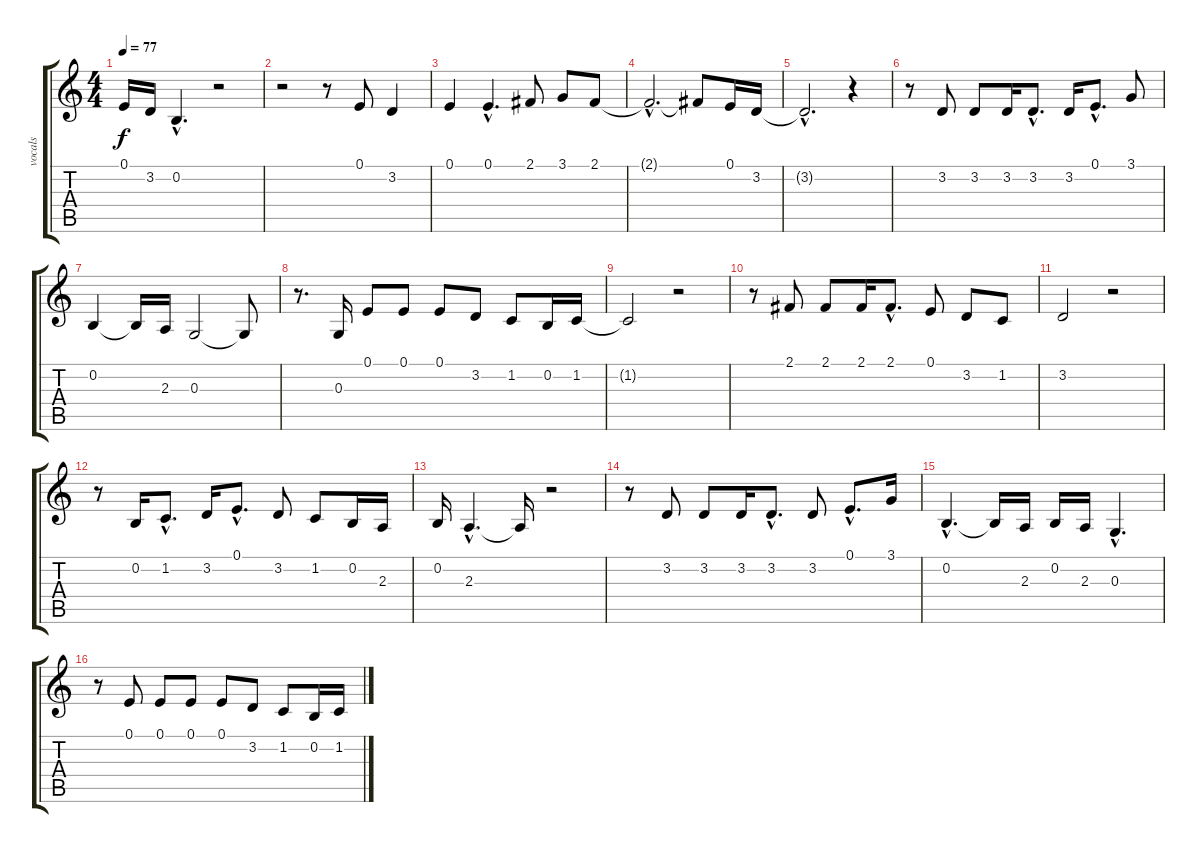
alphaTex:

\track ("vocals" "vocals") {instrument oboe}
\staff {score tabs}
\tuning (E4 B3 G3 D3 A2 E2) {hide}
\ts (4 4)
\tempo 77
\clef g2
\ks c
0.1.16{dy f} 3.2.16 0.2{hac}.4{d} r.2 |
r.2 r.8 0.1.8 3.2.4 |
0.1.4 0.1{hac}.4{d} 2.1.8 3.1.8 2.1.8 |
2.1{hac t}.2{d} 2.1{t}.8 0.1.16 3.2.16 |
3.2{hac t}.2{d} r.4 |
r.8 3.2.8 3.2.8 3.2.16 3.2{hac}.8{d} 3.2.16 0.1{hac}.8{d} 3.1.8 |
0.2.4 0.2{t}.16 2.3.16 0.3.2 0.3{t}.8 |
r.8{d} 0.3.16 0.1.8 0.1.8 0.1.8 3.2.8 1.2.8 0.2.16 1.2.16 |
1.2{t}.2 r.2 |
r.8 2.1.8 2.1.8 2.1.16 2.1{hac}.8{d} 0.1.8 3.2.8 1.2.8 |
3.2.2 r.2 |
r.8 0.2.16 1.2{hac}.8{d} 3.2.16 0.1{hac}.8{d} 3.2.8 1.2.8 0.2.16 2.3.16 |
0.2.16 2.3{hac}.4{d} 2.3{t}.16 r.2 |
r.8 3.2.8 3.2.8 3.2.16 3.2{hac}.8{d} 3.2.8 0.1{hac}.8{d} 3.1.16 |
0.2{hac}.4{d} 0.2{t}.16 2.3.16 0.2.16 2.3.16 0.3{hac}.4{d} |
r.8 0.1.8 0.1.8 0.1.8 0.1.8 3.2.8 1.2.8 0.2.16 1.2.16
